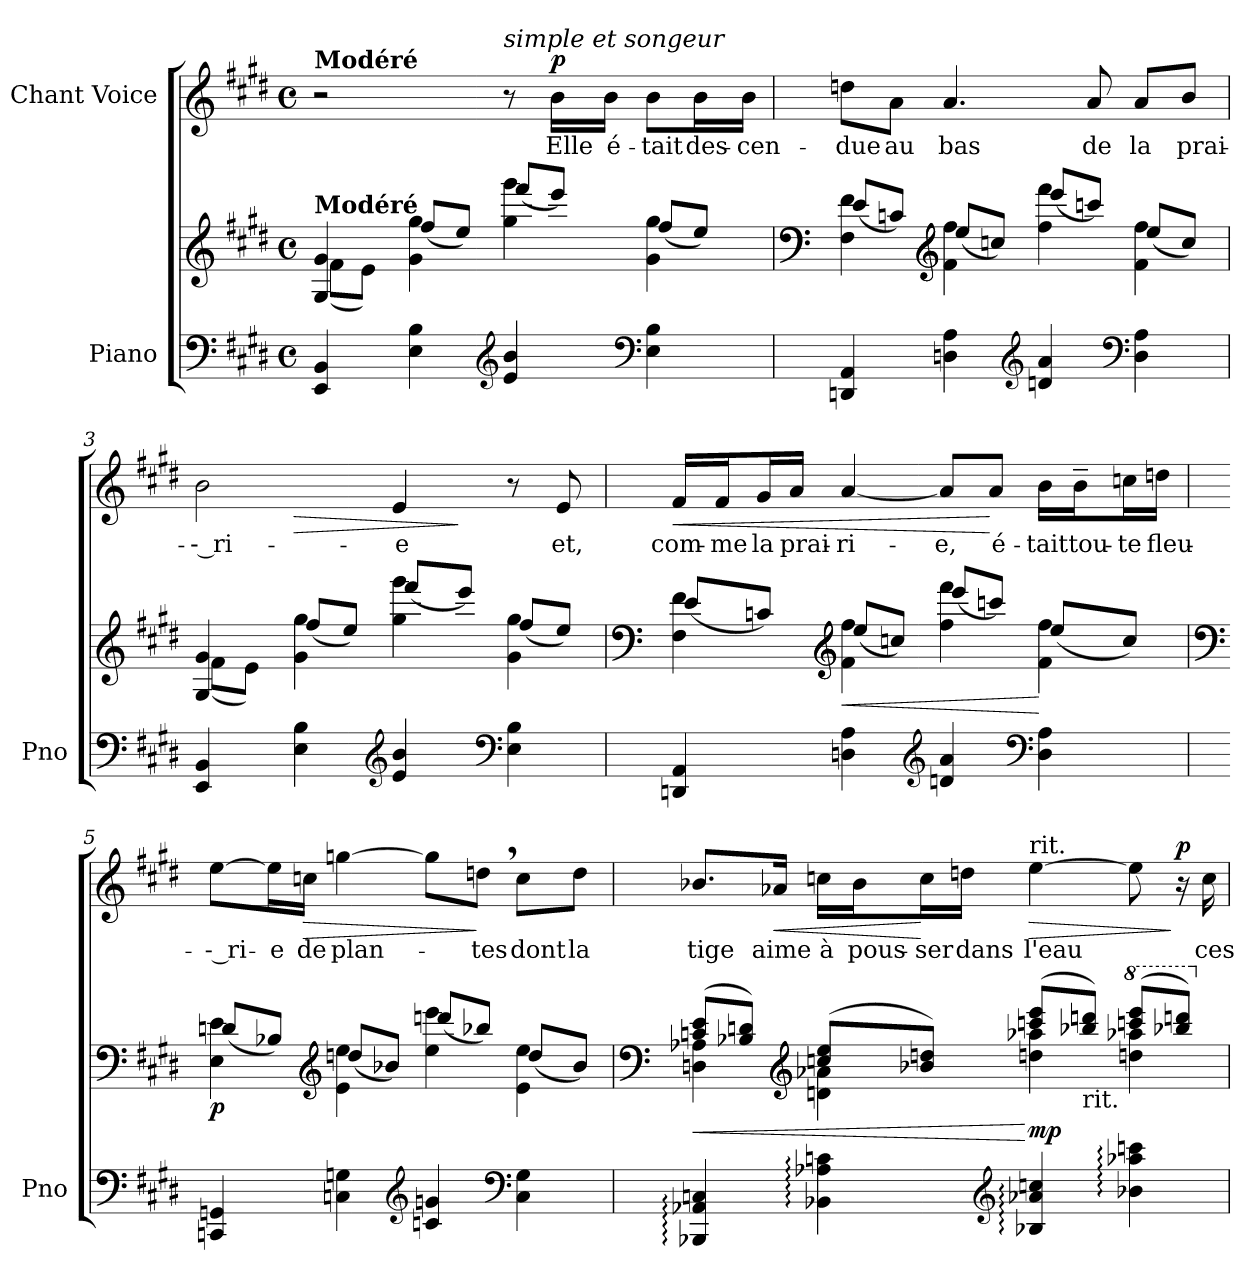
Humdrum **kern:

**kern	**kern	**dynam	**kern	**text	**dynam
*part2	*part2	*part2	*part1	*part1	*part1
*staff3	*staff2	*staff2/3	*staff1	*staff1	*staff1
*I"Piano	*	*	*I"Chant  Voice	*	*
*I'Pno	*	*	*	*	*
*clefF4	*clefG2	*	*clefG2	*	*
*k[f#c#g#d#]	*k[f#c#g#d#]	*	*k[f#c#g#d#]	*	*
*M4/4	*M4/4	*	*M4/4	*	*
*met(c)	*met(c)	*	*met(c)	*	*
=1	=1	=1	=1	=1	=1
*	*^	*	*	*	*
!	!	!	!	!LO:TX:a:B:t=Modéré	!	!
!	!LO:TX:a:B:t=Modéré	!	!	!	!	!
!	!	!	!LO:DY:b	!	!	!
!	!	!	!LO:DY:n=1:b	!	!	!
4EE/ 4BB/	4G#/ 4g#/	(>8f#\L	pp other-dynamics	2r	.	.
.	.	8e\J)	.	.	.	.
4E\ 4B\	4g#\ 4gg#\	(>8ff#/L	.	.	.	.
.	.	8ee/J)	.	.	.	.
*clefG2	*	*	*	*	*	*
!	!	!	!	!LO:TX:a:i:t=simple et songeur	!	!
4e/ 4b/	4gg#\ 4ggg#\	(>8fff#/L	.	8r	.	.
!	!	!	!	!	!LO:LY:b	!LO:DY:a
.	.	8eee/J)	.	16b\LL	Elle	p
!	!	!	!	!	!LO:LY:b	!
.	.	.	.	16b\JJ	é-	.
*clefF4	*	*	*	*	*	*
!	!	!	!	!	!LO:LY:b	!
4E\ 4B\	4g#\ 4gg#\	(>8ff#/L	.	8b\L	-tait	.
!	!	!	!	!	!LO:LY:b	!
.	.	8ee/J)	.	16b\L	des-	.
!	!	!	!	!	!LO:LY:b	!
.	.	.	.	16b\JJ	-cen-	.
=2	=2	=2	=2	=2	=2	=2
*	*clefF4	*	*	*	*	*
!	!	!	!	!	!LO:LY:b	!
4DDn/ 4AA/	4F#\ 4f#\	(>8e/L	.	8ddn\L	-due	.
!	!	!	!	!	!LO:LY:b	!
.	.	8cn/J)	.	8a\J	au	.
*	*clefG2	*	*	*	*	*
!	!	!	!	!	!LO:LY:b	!
4Dn\ 4A\	4f#\ 4ff#\	(>8ee/L	.	4.a/	bas	.
.	.	8ccn/J)	.	.	.	.
*clefG2	*	*	*	*	*	*
4dn/ 4a/	4ff#\ 4fff#\	(>8eee/L	.	.	.	.
!	!	!	!	!	!LO:LY:b	!
.	.	8cccn/J)	.	8a/	de	.
*clefF4	*	*	*	*	*	*
!	!	!	!	!	!LO:LY:b	!
4D\ 4A\	4f#\ 4ff#\	(>8ee/L	.	8a/L	la	.
!	!	!	!	!	!LO:LY:b	!
.	.	8cc/J)	.	8b/J	prai-	.
!!LO:LB:g=z
=3	=3	=3	=3	=3	=3	=3
!	!	!	!	!	!LO:LY:b	!
*	*	*	*	*^	*	*
4EE/ 4BB/	4G#/ 4g#/	(>8f#\L	.	2b\	4rcyy	-- ri-	.
.	.	8e\J)	.	.	.	.	.
!	!	!	!	!	!	!	!LO:HP:b
4E\ 4B\	4g#\ 4gg#\	(>8ff#/L	.	.	4rcyy	.	>
.	.	8ee/J)	.	.	.	.	.
*clefG2	*	*	*	*	*	*	*
!	!	!	!	!	!	!LO:LY:b	!
4e/ 4b/	4gg#\ 4ggg#\	(>8fff#/L	.	4e/	16rAyy	-e	.
.	.	.	.	.	16rAyy	.	.
.	.	8eee/J)	.	.	8rAyy	.	]
*clefF4	*	*	*	*	*	*	*
4E\ 4B\	4g#\ 4gg#\	(>8ff#/L	.	8r	4rAyy	.	.
!	!	!	!	!	!	!LO:LY:b	!
.	.	8ee/J)	.	8e/	.	et,	.
*	*	*	*	*v	*v	*	*
=4	=4	=4	=4	=4	=4	=4
*	*clefF4	*	*	*	*	*
!	!	!	!	!	!LO:LY:b	!LO:HP:b
4DDn/ 4AA/	4F#\ 4f#\	(>8e/L	.	16f#/LL	com-	<
!	!	!	!	!	!LO:LY:b	!
.	.	.	.	16f#/J	-me	.
!	!	!	!	!	!LO:LY:b	!
.	.	8cn/J)	.	16g#/L	la	.
!	!	!	!	!	!LO:LY:b	!
.	.	.	.	16a/JJ	prai-	.
*	*clefG2	*	*	*	*	*
!	!	!	!LO:HP:b	!	!LO:LY:b	!
4Dn\ 4A\	4f#\ 4ff#\	(>8ee/L	<	[4a/	-ri-	.
.	.	8ccn/J)	.	.	.	.
*clefG2	*	*	*	*	*	*
!	!	!	!	!	!LO:LY:b	!
4dn/ 4a/	4ff#\ 4fff#\	(>8eee/L	.	8a/L]	-e,	.
!	!	!	!	!	!LO:LY:b	!
.	.	8cccn/J)	.	8a/J	é-	[
*clefF4	*	*	*	*	*	*
!	!	!	!	!	!LO:LY:b	!
4D\ 4A\	4f#\ 4ff#\	(>8ee/L	[	16b\LL	-tait	.
!	!	!	!	!	!LO:LY:b	!
.	.	.	.	16b~\J	tou-	.
!	!	!	!	!	!LO:LY:b	!
.	.	8cc/J)	.	16ccn\L	-te	.
!	!	!	!	!	!LO:LY:b	!
.	.	.	.	16ddn\JJ	fleu-	.
!!LO:LB:g=z
=5	=5	=5	=5	=5	=5	=5
*	*clefF4	*	*	*	*	*
!	!	!	!LO:DY:b	!	!LO:LY:b	!
4CCn/ 4GGn/	4E\ 4e\	(>8dn/L	p	[8ee\L	-- ri-	.
!	!	!	!	!	!LO:LY:b	!
.	.	8B-X/J)	.	16ee\L]	-e	.
!	!	!	!	!	!LO:LY:b	!LO:HP:b
.	.	.	.	16ccn\JJ	de	>
*	*clefG2	*	*	*	*	*
!	!	!	!	!	!LO:LY:b	!
4Cn\ 4Gn\	4e\ 4ee\	(>8ddn/L	.	[4ggn\	plan-	.
.	.	8b-X/J)	.	.	.	.
*clefG2	*	*	*	*	*	*
4cn/ 4gn/	4ee\ 4eee\	(>8dddn/L	.	8gg\L]	.	.
!	!	!	!	!	!LO:LY:b	!
.	.	8bb-X/J)	.	8ddn,\J	-tes	]
*clefF4	*	*	*	*	*	*
!	!	!	!	!	!LO:LY:b	!
4C\ 4G\	4e\ 4ee\	(>8dd/L	.	8cc\L	dont	.
!	!	!	!	!	!LO:LY:b	!
.	.	8b-/J)	.	8dd\J	la	.
=6	=6	=6	=6	=6	=6	=6
*	*clefF4	*	*	*	*	*
!	!	!	!LO:HP:b	!	!LO:LY:b	!
4BBB-X/: 4AA-X/: 4Cn/:	(>8cn/ 8e/L	4Dn\ 4A-X\	<	8.b-X/L	tige	.
.	8B-X/ 8dn/J)	.	.	.	.	.
!	!	!	!	!	!LO:LY:b	!LO:HP:b
.	.	.	.	16a-X/Jk	aime	<
*	*clefG2	*	*	*	*	*
!	!	!	!	!	!LO:LY:b	!
4BB-X\: 4A-X\: 4cn\:	(>8ccn/ 8ee/L	4dn\ 4a-X\	.	16ccn\LL	à	.
!	!	!	!	!	!LO:LY:b	!
.	.	.	.	16b-\J	pous-	.
!	!	!	!	!	!LO:LY:b	!
.	8b-X/ 8ddn/J)	.	.	16cc\L	-ser	[
!	!	!	!	!	!LO:LY:b	!
.	.	.	.	16ddn\JJ	dans	.
*clefG2	*	*	*	*	*	*
*	*	*	*	*MM56	*	*
!	!	!	!	!LO:TX:a:t=rit.	!	!
!	!	!	!LO:DY:n=1:b	!	!LO:LY:b	!LO:HP:b
4B-X/: 4a-X/: 4ccn/:	(>8cccn/ 8eee/L	4ddn\: 4aa-X\:	[ mp	[4ee\	l'eau	>
!	!LO:TX:b:t=rit.	!	!	!	!	!
.	8bb-X/ 8dddn/J)	.	.	.	.	.
*	*8va	*	*	*	*	*
*	*	*	*	*MM52	*	*
4b-X\: 4aa-X\: 4cccn\:	(>8ccccn/ 8eeee/L	4dddn\: 4aaa-X\:	.	8ee\]	.	.
!	!	!	!	!	!	!LO:DY:n=1:a
.	8bbb-X/ 8ddddn/J)	.	.	16r	.	] p
!	!	!	!	!	!LO:LY:b	!
.	.	.	.	16cc\	ces	.
*	*v	*v	*	*	*	*
*	*X8va	*	*	*	*
=	=	=	=	=	=
*-	*-	*-	*-	*-	*-
